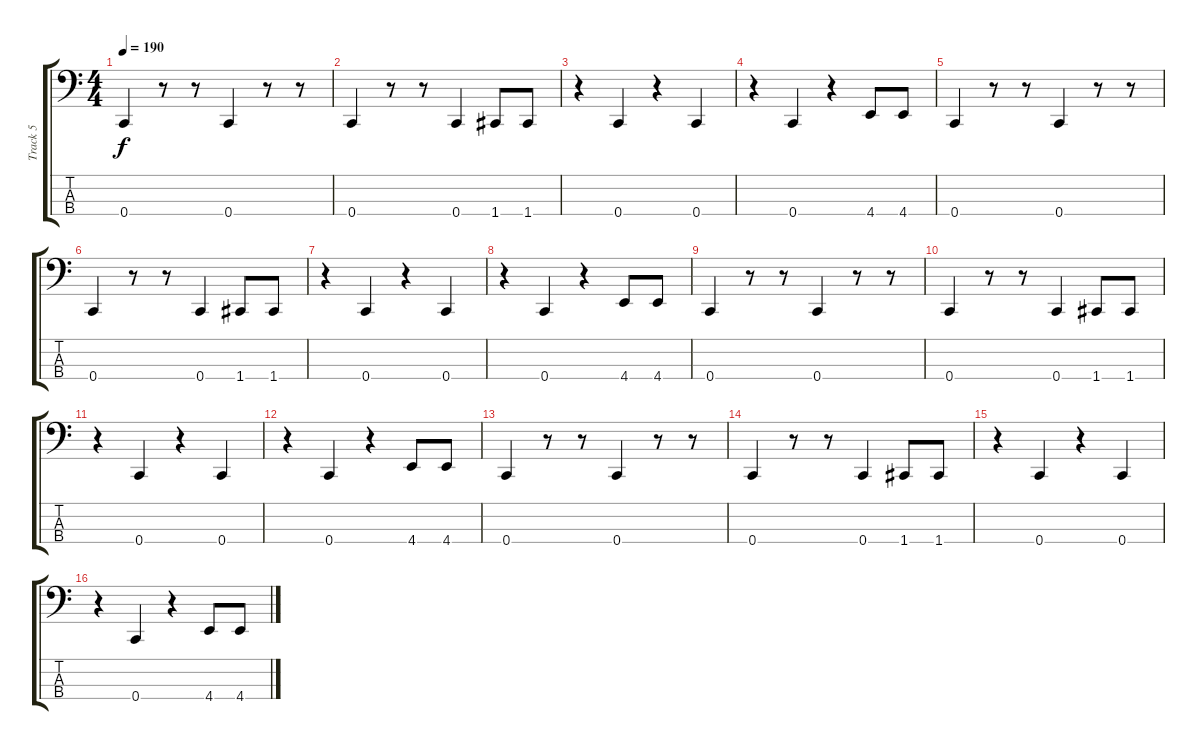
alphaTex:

\track ("Track 5" "Track 5") {instrument electricbassfinger}
\staff {score tabs}
\tuning (F2 C2 G1 C1) {hide}
\ts (4 4)
\tempo 190
\clef f4
\ks c
0.4.4{dy f} r.8 r.8 0.4.4 r.8 r.8 |
0.4.4 r.8 r.8 0.4.4 1.4.8 1.4.8 |
r.4 0.4.4 r.4 0.4.4 |
r.4 0.4.4 r.4 4.4.8 4.4.8 |
0.4.4 r.8 r.8 0.4.4 r.8 r.8 |
0.4.4 r.8 r.8 0.4.4 1.4.8 1.4.8 |
r.4 0.4.4 r.4 0.4.4 |
r.4 0.4.4 r.4 4.4.8 4.4.8 |
0.4.4 r.8 r.8 0.4.4 r.8 r.8 |
0.4.4 r.8 r.8 0.4.4 1.4.8 1.4.8 |
r.4 0.4.4 r.4 0.4.4 |
r.4 0.4.4 r.4 4.4.8 4.4.8 |
0.4.4 r.8 r.8 0.4.4 r.8 r.8 |
0.4.4 r.8 r.8 0.4.4 1.4.8 1.4.8 |
r.4 0.4.4 r.4 0.4.4 |
r.4 0.4.4 r.4 4.4.8 4.4.8
